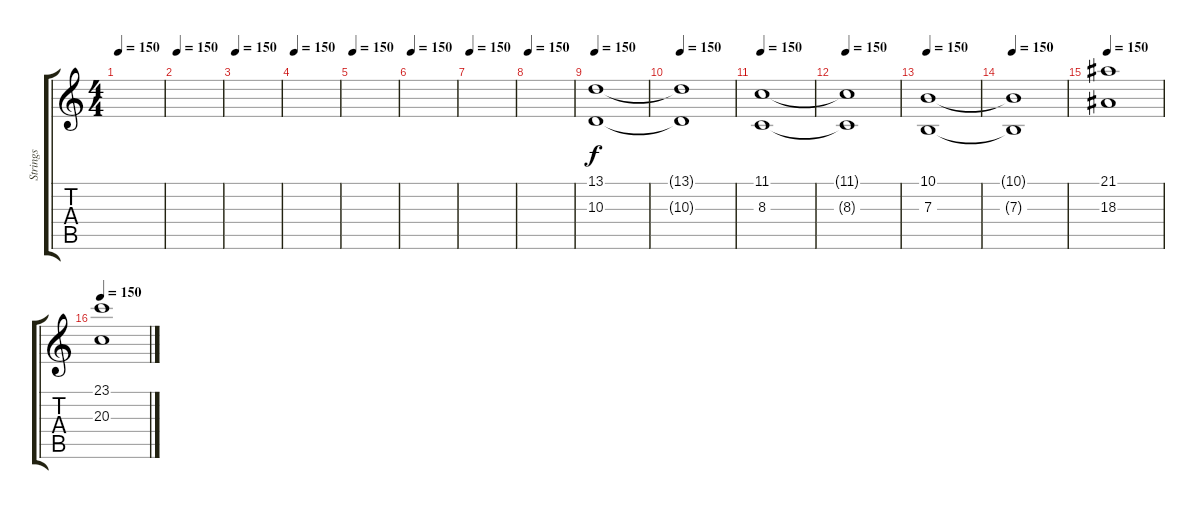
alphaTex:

\track ("Strings " "Strings ") {instrument stringensemble2}
\staff {score tabs}
\tuning (Db4 Ab3 E3 B2 Gb2 B1) {hide}
\ts (4 4)
\tempo 150
\clef g2
\ks c
|
\tempo 150
|
\tempo 150
|
\tempo 150
|
\tempo 150
|
\tempo 150
|
\tempo 150
|
\tempo 150
|
\tempo 150
(13.1 10.3).1{volume 16 instrument stringensemble2} |
\tempo 150
(13.1{t} 10.3{t}).1 |
\tempo 150
(11.1 8.3).1 |
\tempo 150
(11.1{t} 8.3{t}).1 |
\tempo 150
(10.1 7.3).1 |
\tempo 150
(10.1{t} 7.3{t}).1 |
\tempo 150
(21.1 18.3).1 |
\tempo 150
(23.1 20.3).1
